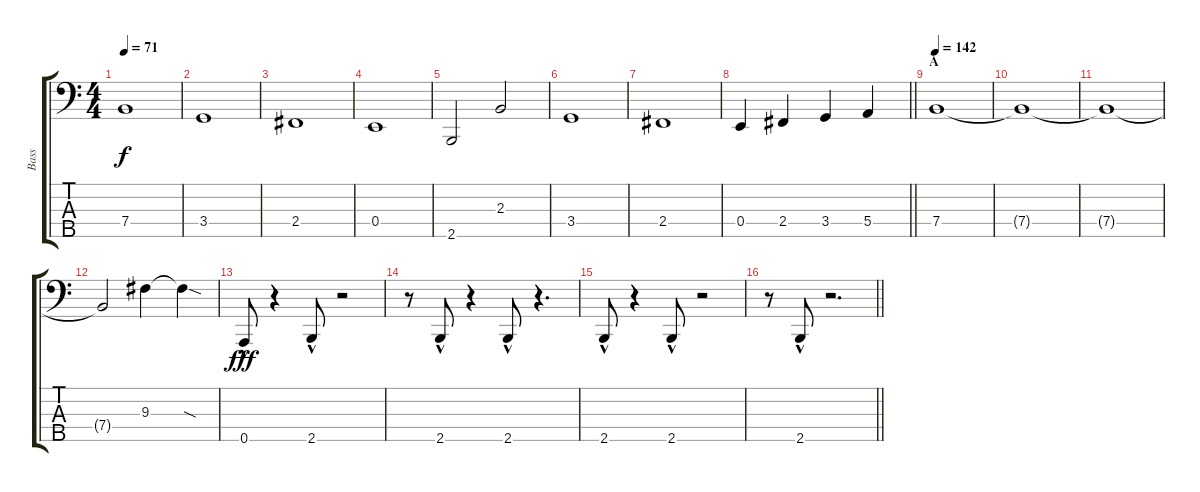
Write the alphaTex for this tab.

\track ("Bass" "Bass") {instrument electricbassfinger}
\staff {score tabs}
\tuning (G2 D2 A1 E1 A0) {hide}
\ts (4 4)
\tempo 71
\clef f4
\ks c
7.4.1{dy f} |
3.4.1 |
2.4.1 |
0.4.1 |
2.5.2 2.3.2 |
3.4.1 |
2.4.1 |
\barLineRight lightlight
0.4.4 2.4.4 3.4.4 5.4.4 |
\section ("" "A")
\tempo 142
7.4.1 |
7.4{t}.1 |
7.4{t}.1 |
7.4{t}.2 9.3.4 9.3{sod t}.4 |
0.5{hac}.8{dy fff} r.4 2.5{hac}.8 r.2 |
r.8 2.5{hac}.8 r.4 2.5{hac}.8 r.4{d} |
2.5{hac}.8 r.4 2.5{hac}.8 r.2 |
\barLineRight lightlight
r.8 2.5{hac}.8 r.2{d}
